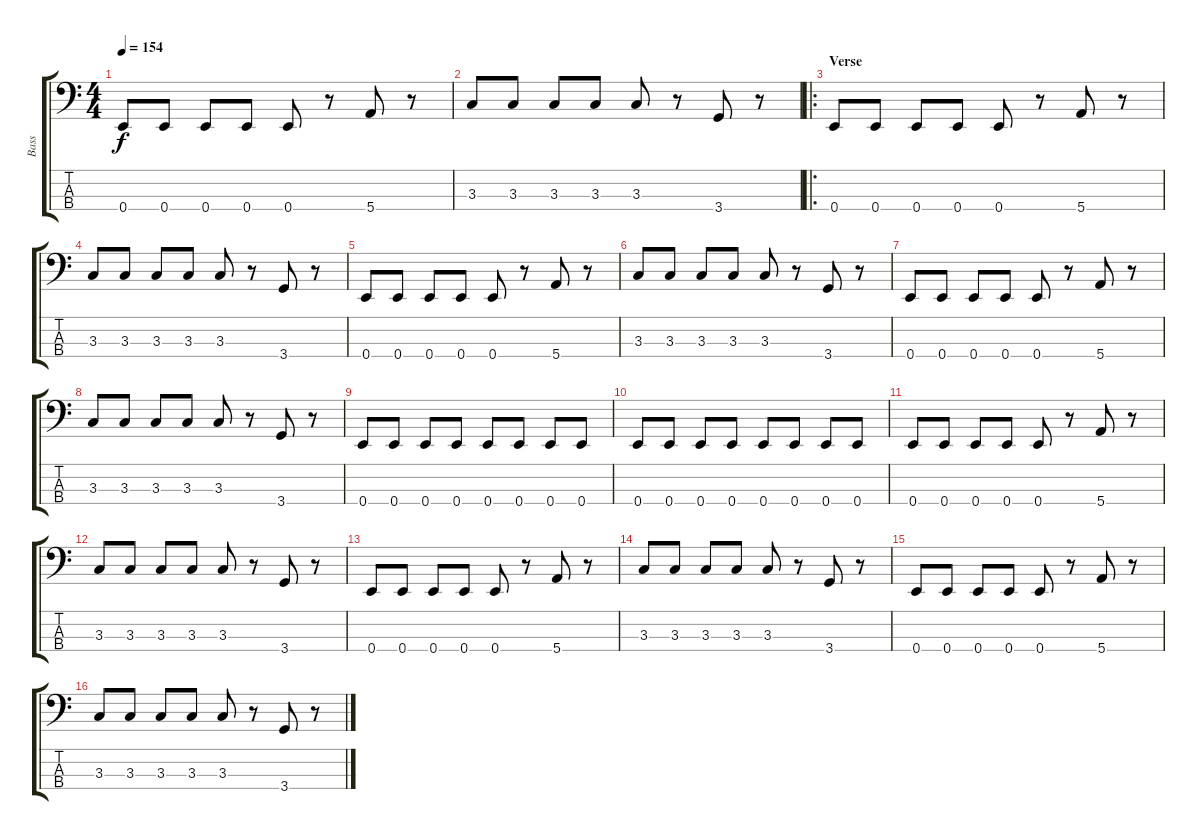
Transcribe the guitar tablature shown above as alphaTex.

\track ("Bass" "Bass") {instrument fretlessbass}
\staff {score tabs}
\tuning (G2 D2 A1 E1) {hide}
\ts (4 4)
\tempo 154
\clef f4
\ks c
0.4.8{dy f} 0.4.8 0.4.8 0.4.8 0.4.8 r.8 5.4.8 r.8 |
3.3.8 3.3.8 3.3.8 3.3.8 3.3.8 r.8 3.4.8 r.8 |
\ro
\section ("" "Verse")
0.4.8 0.4.8 0.4.8 0.4.8 0.4.8 r.8 5.4.8 r.8 |
3.3.8 3.3.8 3.3.8 3.3.8 3.3.8 r.8 3.4.8 r.8 |
0.4.8 0.4.8 0.4.8 0.4.8 0.4.8 r.8 5.4.8 r.8 |
3.3.8 3.3.8 3.3.8 3.3.8 3.3.8 r.8 3.4.8 r.8 |
0.4.8 0.4.8 0.4.8 0.4.8 0.4.8 r.8 5.4.8 r.8 |
3.3.8 3.3.8 3.3.8 3.3.8 3.3.8 r.8 3.4.8 r.8 |
0.4.8 0.4.8 0.4.8 0.4.8 0.4.8 0.4.8 0.4.8 0.4.8 |
0.4.8 0.4.8 0.4.8 0.4.8 0.4.8 0.4.8 0.4.8 0.4.8 |
0.4.8 0.4.8 0.4.8 0.4.8 0.4.8 r.8 5.4.8 r.8 |
3.3.8 3.3.8 3.3.8 3.3.8 3.3.8 r.8 3.4.8 r.8 |
0.4.8 0.4.8 0.4.8 0.4.8 0.4.8 r.8 5.4.8 r.8 |
3.3.8 3.3.8 3.3.8 3.3.8 3.3.8 r.8 3.4.8 r.8 |
0.4.8 0.4.8 0.4.8 0.4.8 0.4.8 r.8 5.4.8 r.8 |
3.3.8 3.3.8 3.3.8 3.3.8 3.3.8 r.8 3.4.8 r.8
